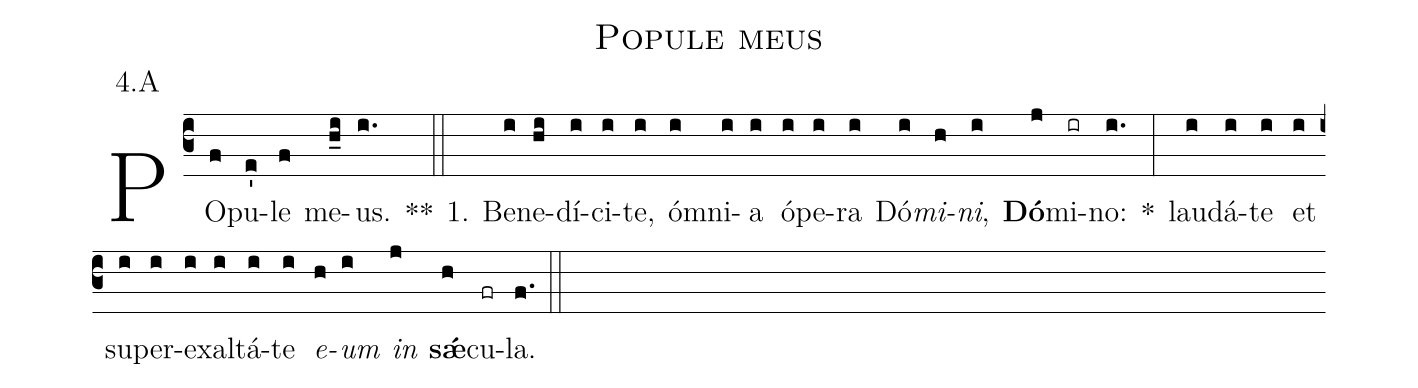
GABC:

name:Popule meus;
office-part:Antiphona;
mode:4;
annotation: 4.A;
%%
(c3) PO(f)pu(e')le(f) me(h_i)us.(i.) **(::)
1. Be(i)ne(hi)dí(i)ci(i)te,(i) óm(i)ni(i)a(i) ó(i)pe(i)ra(i) Dó(i)<i>mi</i>(h)<i>ni</i>,(i) <b>Dó</b>(j)mi(ir)no:(i.) *(:) lau(i)dá(i)te(i) et(i) su(i)per(i)ex(i)al(i)tá(i)te(i) <i>e</i>(h)<i>um</i>(i) <i>in</i>(j) <b>s<sp>'ae</sp></b>(h)cu(fr)la.(f.) (::)
